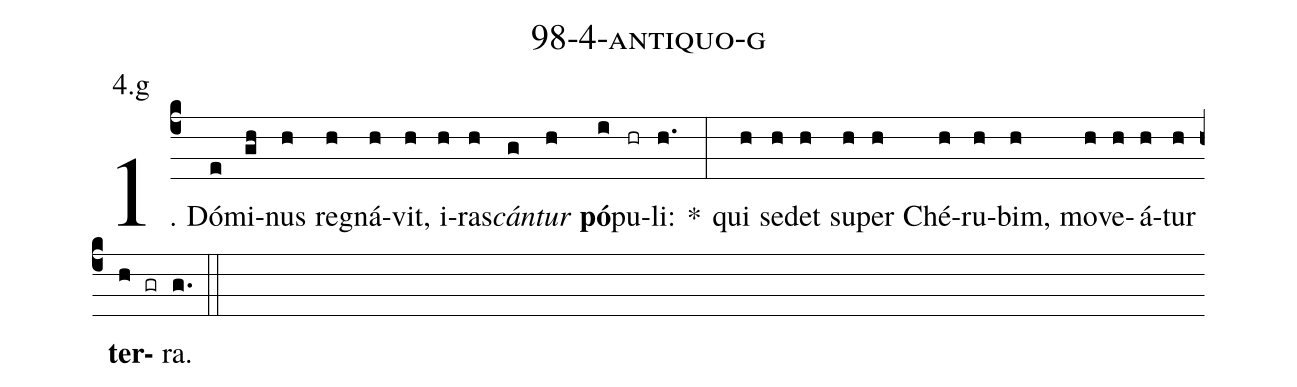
name: 98-4-antiquo-g;
annotation: 4.g;
%%
(c4)1. Dó(e)mi(gh)nus(h) re(h)gná(h)vit,(h) i(h)ras(h)<i>cán</i>(g)<i>tur</i>(h) <b>pó</b>(i)pu(hr)li:(h.) *(:) qui(h) se(h)det(h) su(h)per(h) Ché(h)ru(h)bim,(h) mo(h)ve(h)á(h)tur(h) <b>ter</b>(h gr)ra.(g.) (::)
